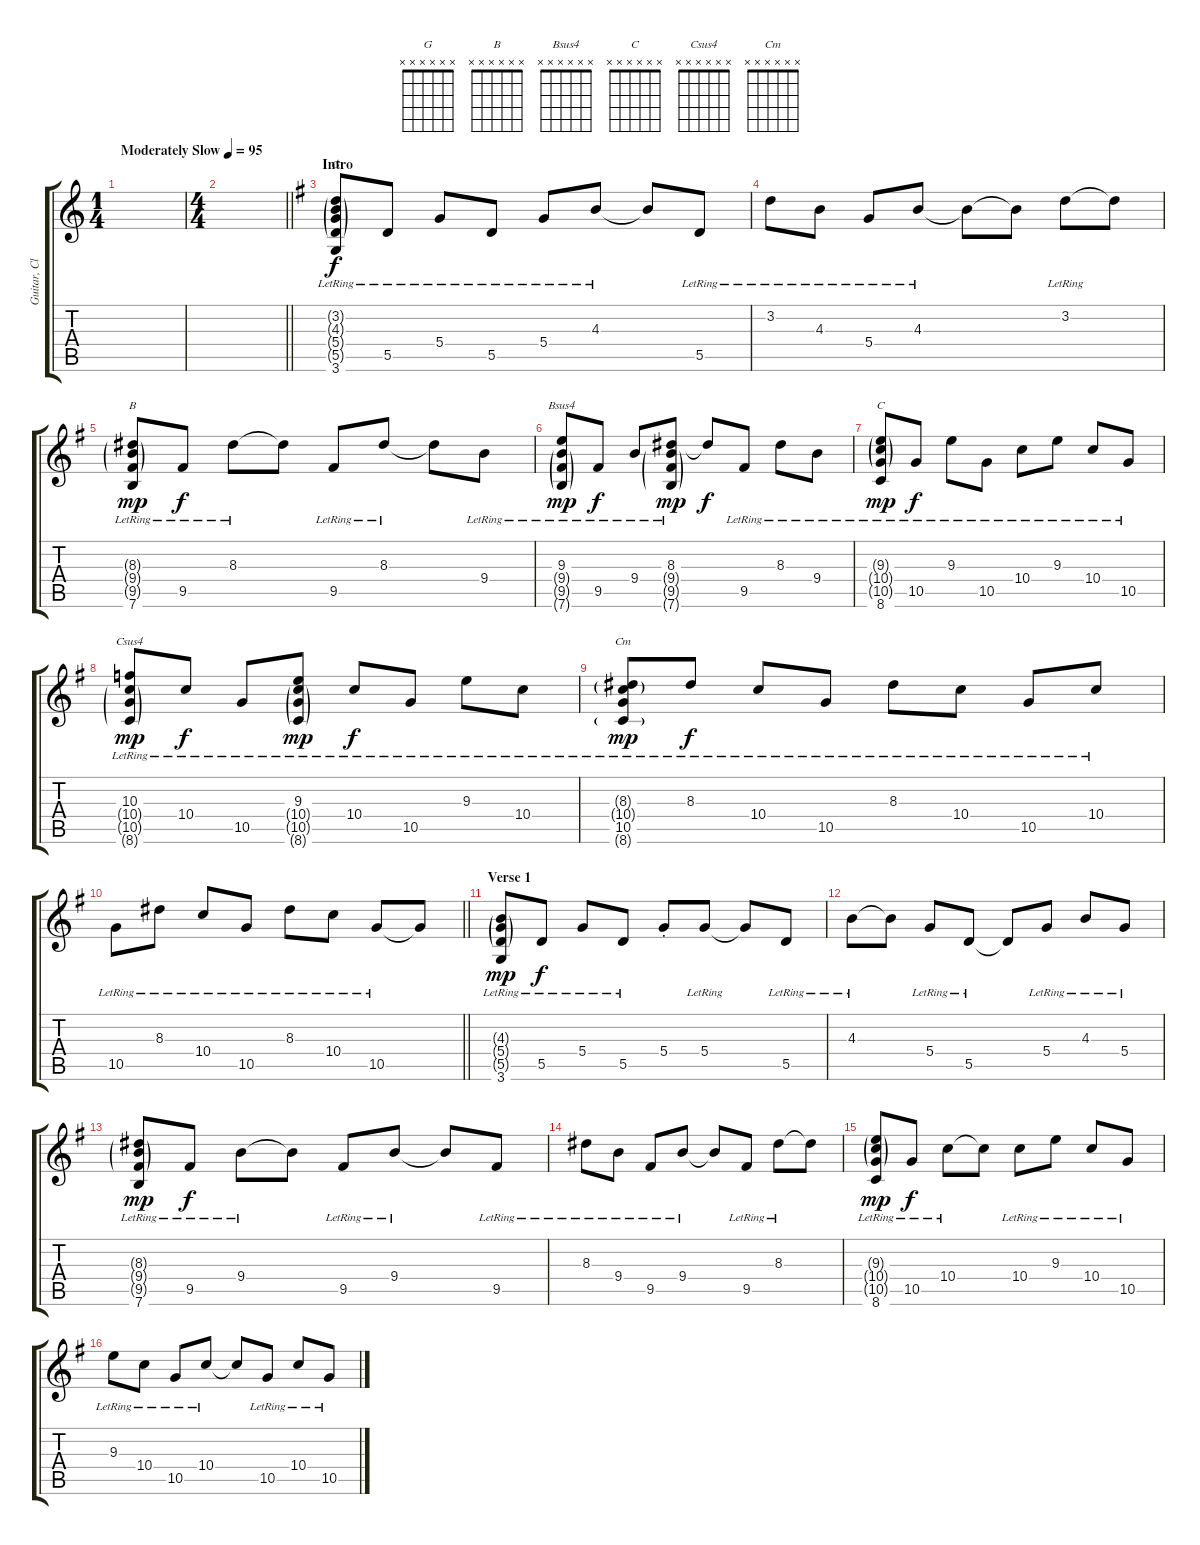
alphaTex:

\track ("Guitar, Clean" "Guitar, Cl") {instrument electricguitarjazz}
\staff {score tabs}
\tuning (E4 B3 G3 D3 A2 E2) {hide}
\chord ("G" x x x x x x)
\chord ("B" x x x x x x)
\chord ("Bsus4" x x x x x x)
\chord ("C" x x x x x x)
\chord ("Csus4" x x x x x x)
\chord ("Cm" x x x x x x)
\ts (1 4)
\tempo (95 "Moderately Slow")
\clef g2
\ks c
|
\ts (4 4)
\barLineRight lightlight
|
\section ("" "Intro")
\ks g
(3.2{g lr} 4.3{g lr} 5.4{g lr} 5.5{g lr} 3.6{lr}).8{ch "G"} 5.5{lr}.8{dy f} 5.4{lr}.8 5.5{lr}.8 5.4{lr}.8 4.3{lr}.8 4.3{t}.8 5.5{lr}.8 |
3.2{lr}.8 4.3{lr}.8 5.4{lr}.8 4.3{lr}.8 4.3{t}.8 4.3{t}.8 3.2{lr}.8 3.2{t}.8 |
(8.3{g lr} 9.4{g lr} 9.5{g lr} 7.6{lr}).8{ch "B" dy mp} 9.5{lr}.8{dy f} 8.3{lr}.8 8.3{t}.8 9.5{lr}.8 8.3{lr}.8 8.3{t}.8 9.4{lr}.8 |
(9.3{lr} 9.4{g lr} 9.5{g lr} 7.6{g lr}).8{ch "Bsus4" dy mp} 9.5{lr}.8{dy f} 9.4{lr}.8 (8.3{lr} 9.4{g lr} 9.5{g lr} 7.6{g lr}).8{dy mp} 8.3{t}.8{dy f} 9.5{lr}.8 8.3{lr}.8 9.4{lr}.8 |
(9.3{g lr} 10.4{g lr} 10.5{g lr} 8.6{lr}).8{ch "C" dy mp} 10.5{lr}.8{dy f} 9.3{lr}.8 10.5{lr}.8 10.4{lr}.8 9.3{lr}.8 10.4{lr}.8 10.5{lr}.8 |
(10.3{lr} 10.4{g lr} 10.5{g lr} 8.6{g lr}).8{ch "Csus4" dy mp} 10.4{lr}.8{dy f} 10.5{lr}.8 (9.3{lr} 10.4{g lr} 10.5{g lr} 8.6{g lr}).8{dy mp} 10.4{lr}.8{dy f} 10.5{lr}.8 9.3{lr}.8 10.4{lr}.8 |
(8.3{g lr} 10.4{g lr} 10.5{lr} 8.6{g lr}).8{ch "Cm" dy mp} 8.3{lr}.8{dy f} 10.4{lr}.8 10.5{lr}.8 8.3{lr}.8 10.4{lr}.8 10.5{lr}.8 10.4{lr}.8 |
\barLineRight lightlight
10.5{lr}.8 8.3{lr}.8 10.4{lr}.8 10.5{lr}.8 8.3{lr}.8 10.4{lr}.8 10.5{lr}.8 10.5{t}.8 |
\section ("" "Verse 1")
(4.3{g lr} 5.4{g lr} 5.5{g lr} 3.6{lr}).8{dy mp} 5.5{lr}.8{dy f} 5.4{lr}.8 5.5{lr}.8 5.4{st}.8 5.4{lr}.8 5.4{t}.8 5.5{lr}.8 |
4.3{lr}.8 4.3{t}.8 5.4{lr}.8 5.5{lr}.8 5.5{t}.8 5.4{lr}.8 4.3{lr}.8 5.4{lr}.8 |
(8.3{g lr} 9.4{g lr} 9.5{g lr} 7.6{lr}).8{dy mp} 9.5{lr}.8{dy f} 9.4{lr}.8 9.4{t}.8 9.5{lr}.8 9.4{lr}.8 9.4{t}.8 9.5{lr}.8 |
8.3{lr}.8 9.4{lr}.8 9.5{lr}.8 9.4{lr}.8 9.4{t}.8 9.5{lr}.8 8.3{lr}.8 8.3{t}.8 |
(9.3{g lr} 10.4{g lr} 10.5{g lr} 8.6{lr}).8{dy mp} 10.5{lr}.8{dy f} 10.4{lr}.8 10.4{t}.8 10.4{lr}.8 9.3{lr}.8 10.4{lr}.8 10.5{lr}.8 |
9.3{lr}.8 10.4{lr}.8 10.5{lr}.8 10.4{lr}.8 10.4{t}.8 10.5{lr}.8 10.4{lr}.8 10.5{lr}.8
